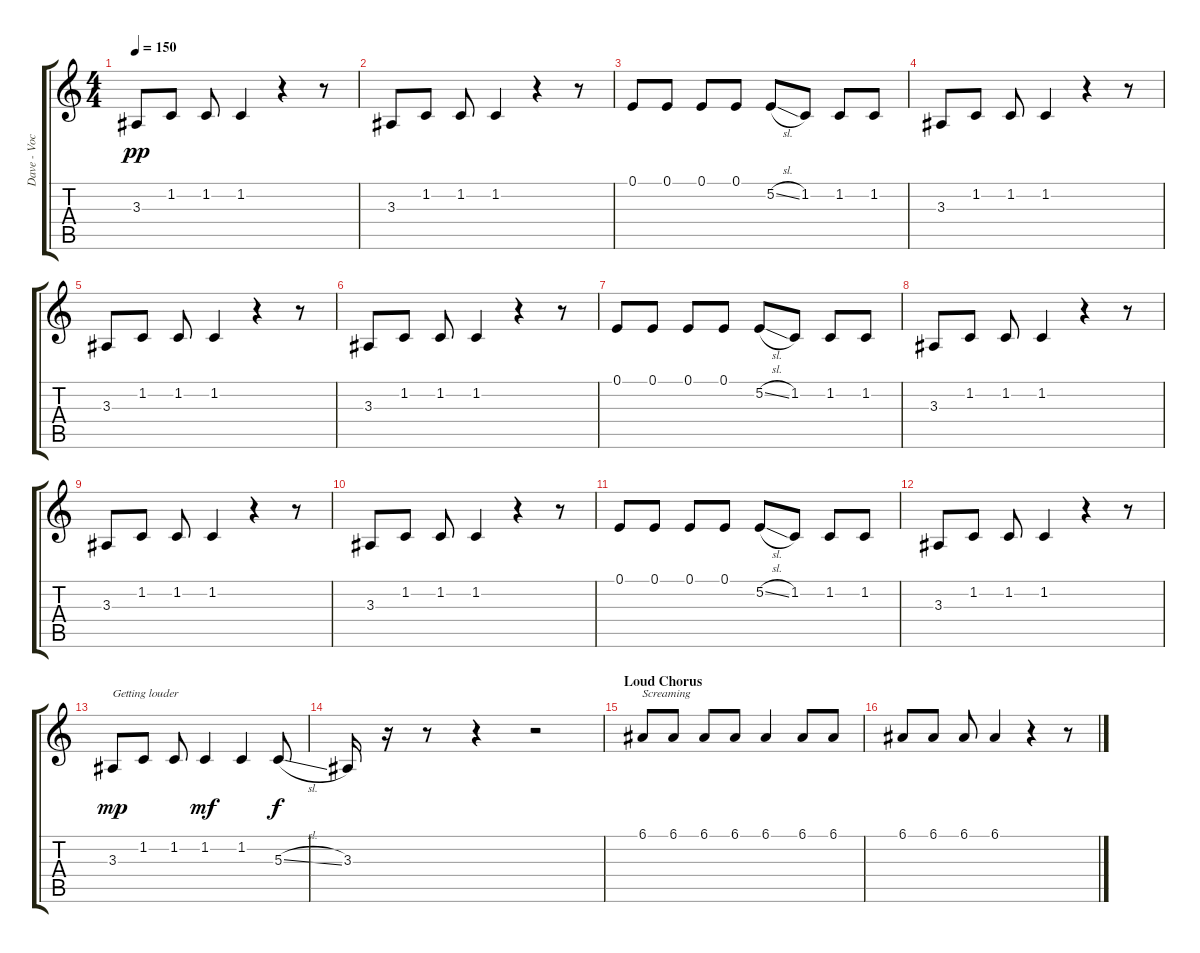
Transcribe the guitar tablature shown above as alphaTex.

\track ("Dave - Vocals" "Dave - Voc") {instrument lead5charang}
\staff {score tabs}
\tuning (E4 B3 G3 D3 A2 E2) {hide}
\ts (4 4)
\tempo 150
\clef g2
\ks c
3.3.8{dy pp} 1.2.8 1.2.8 1.2.4 r.4 r.8 |
3.3.8 1.2.8 1.2.8 1.2.4 r.4 r.8 |
0.1.8 0.1.8 0.1.8 0.1.8 5.2{sl}.8 1.2.8 1.2.8 1.2.8 |
3.3.8 1.2.8 1.2.8 1.2.4 r.4 r.8 |
3.3.8 1.2.8 1.2.8 1.2.4 r.4 r.8 |
3.3.8 1.2.8 1.2.8 1.2.4 r.4 r.8 |
0.1.8 0.1.8 0.1.8 0.1.8 5.2{sl}.8 1.2.8 1.2.8 1.2.8 |
3.3.8 1.2.8 1.2.8 1.2.4 r.4 r.8 |
3.3.8 1.2.8 1.2.8 1.2.4 r.4 r.8 |
3.3.8 1.2.8 1.2.8 1.2.4 r.4 r.8 |
0.1.8 0.1.8 0.1.8 0.1.8 5.2{sl}.8 1.2.8 1.2.8 1.2.8 |
3.3.8 1.2.8 1.2.8 1.2.4 r.4 r.8 |
3.3.8{txt "Getting louder" dy mp} 1.2.8 1.2.8 1.2.4{dy mf} 1.2.4 5.3{sl}.8{dy f} |
3.3.16 r.16 r.8 r.4 r.2 |
\section ("" "Loud Chorus")
6.1.8{txt "Screaming"} 6.1.8 6.1.8 6.1.8 6.1.4 6.1.8 6.1.8 |
6.1.8 6.1.8 6.1.8 6.1.4 r.4 r.8
